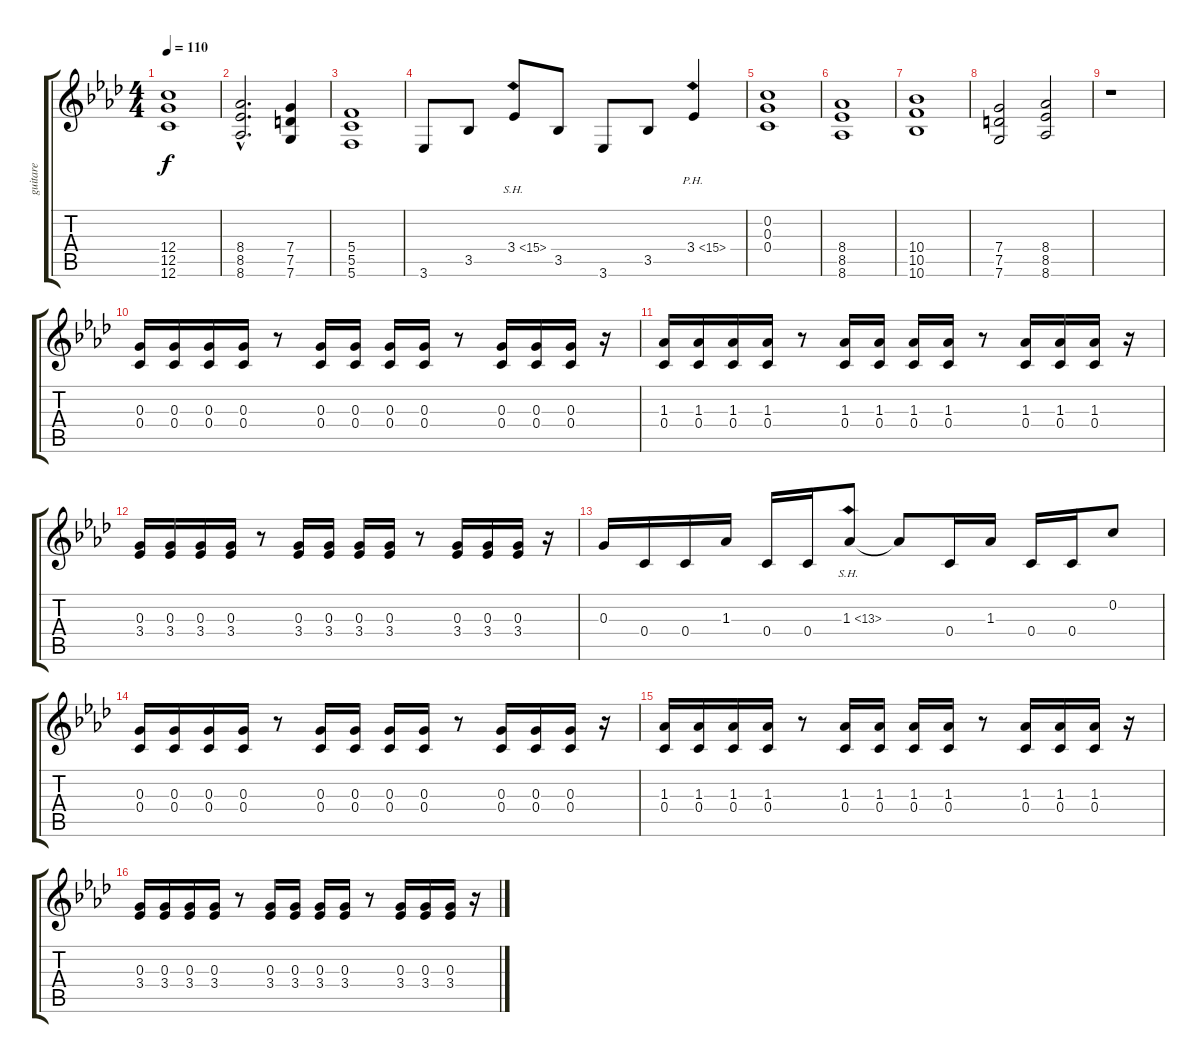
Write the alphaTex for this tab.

\track ("guitare" "guitare") {instrument distortionguitar}
\staff {score tabs}
\tuning (Eb4 C4 G3 C3 G2 C2) {hide}
\ts (4 4)
\tempo 110
\clef g2
\ks fminor
(12.4 12.5 12.6).1{dy f} |
(8.4{hac} 8.5{hac} 8.6{hac}).2{d} (7.4 7.5 7.6).4 |
(5.4 5.5 5.6).1 |
3.6.8 3.5.8 3.4{sh 12}.8 3.5.8 3.6.8 3.5.8 3.4{ph 12}.4 |
(0.2 0.3 0.4).1 |
(8.4 8.5 8.6).1 |
(10.4 10.5 10.6).1 |
(7.4 7.5 7.6).2 (8.4 8.5 8.6).2 |
r.1 |
(0.3 0.4).16{volume 13 instrument distortionguitar} (0.3 0.4).16 (0.3 0.4).16 (0.3 0.4).16 r.8 (0.3 0.4).16 (0.3 0.4).16 (0.3 0.4).16 (0.3 0.4).16 r.8 (0.3 0.4).16 (0.3 0.4).16 (0.3 0.4).16 r.16 |
(1.3 0.4).16{volume 13 instrument distortionguitar} (1.3 0.4).16 (1.3 0.4).16 (1.3 0.4).16 r.8 (1.3 0.4).16 (1.3 0.4).16 (1.3 0.4).16 (1.3 0.4).16 r.8 (1.3 0.4).16 (1.3 0.4).16 (1.3 0.4).16 r.16 |
(0.3 3.4).16 (0.3 3.4).16 (0.3 3.4).16 (0.3 3.4).16 r.8 (0.3 3.4).16 (0.3 3.4).16 (0.3 3.4).16 (0.3 3.4).16 r.8 (0.3 3.4).16 (0.3 3.4).16 (0.3 3.4).16 r.16 |
0.3.16 0.4.16 0.4.16 1.3.16 0.4.16 0.4.16 1.3{sh 12}.8{instrument guitarharmonics} 1.3{t}.8{instrument distortionguitar} 0.4.16 1.3.16 0.4.16 0.4.16 0.2.8{instrument guitarharmonics} |
(0.3 0.4).16{volume 13 instrument distortionguitar} (0.3 0.4).16 (0.3 0.4).16 (0.3 0.4).16 r.8 (0.3 0.4).16 (0.3 0.4).16 (0.3 0.4).16 (0.3 0.4).16 r.8 (0.3 0.4).16 (0.3 0.4).16 (0.3 0.4).16 r.16 |
(1.3 0.4).16{volume 13 instrument distortionguitar} (1.3 0.4).16 (1.3 0.4).16 (1.3 0.4).16 r.8 (1.3 0.4).16 (1.3 0.4).16 (1.3 0.4).16 (1.3 0.4).16 r.8 (1.3 0.4).16 (1.3 0.4).16 (1.3 0.4).16 r.16 |
(0.3 3.4).16 (0.3 3.4).16 (0.3 3.4).16 (0.3 3.4).16 r.8 (0.3 3.4).16 (0.3 3.4).16 (0.3 3.4).16 (0.3 3.4).16 r.8 (0.3 3.4).16 (0.3 3.4).16 (0.3 3.4).16 r.16
